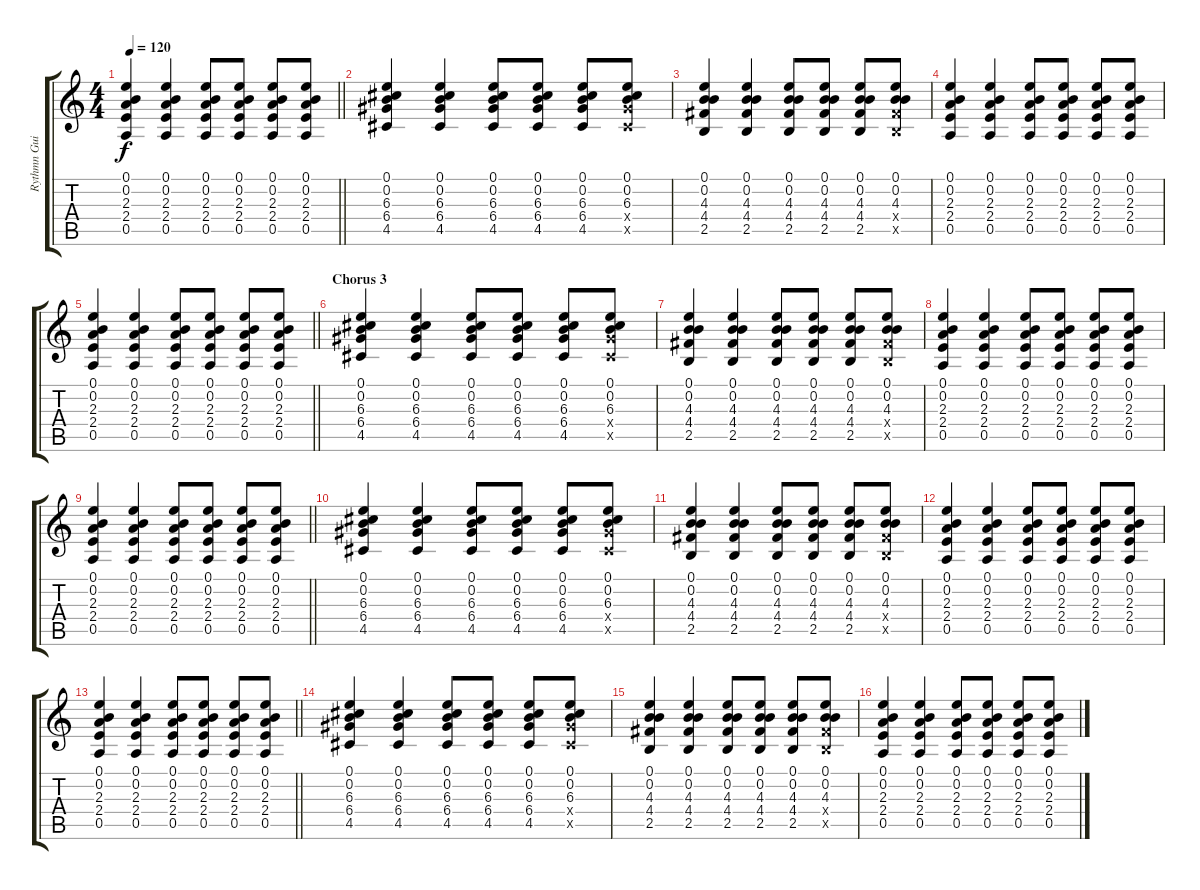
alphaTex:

\track ("Rythmn Guitar" "Rythmn Gui") {instrument acousticguitarsteel}
\staff {score tabs}
\tuning (E4 B3 G3 D3 A2 E2) {hide}
\ts (4 4)
\tempo 120
\clef g2
\barLineRight lightlight
\ks c
(0.1 0.2 2.3 2.4 0.5).4{dy f} (0.1 0.2 2.3 2.4 0.5).4 (0.1 0.2 2.3 2.4 0.5).8 (0.1 0.2 2.3 2.4 0.5).8 (0.1 0.2 2.3 2.4 0.5).8 (0.1 0.2 2.3 2.4 0.5).8 |
(0.1 0.2 6.3 6.4 4.5).4 (0.1 0.2 6.3 6.4 4.5).4 (0.1 0.2 6.3 6.4 4.5).8 (0.1 0.2 6.3 6.4 4.5).8 (0.1 0.2 6.3 6.4 4.5).8 (0.1 0.2 6.3 6.4{x} 4.5{x}).8 |
(0.1 0.2 4.3 4.4 2.5).4 (0.1 0.2 4.3 4.4 2.5).4 (0.1 0.2 4.3 4.4 2.5).8 (0.1 0.2 4.3 4.4 2.5).8 (0.1 0.2 4.3 4.4 2.5).8 (0.1 0.2 4.3 4.4{x} 2.5{x}).8 |
(0.1 0.2 2.3 2.4 0.5).4 (0.1 0.2 2.3 2.4 0.5).4 (0.1 0.2 2.3 2.4 0.5).8 (0.1 0.2 2.3 2.4 0.5).8 (0.1 0.2 2.3 2.4 0.5).8 (0.1 0.2 2.3 2.4 0.5).8 |
\barLineRight lightlight
(0.1 0.2 2.3 2.4 0.5).4 (0.1 0.2 2.3 2.4 0.5).4 (0.1 0.2 2.3 2.4 0.5).8 (0.1 0.2 2.3 2.4 0.5).8 (0.1 0.2 2.3 2.4 0.5).8 (0.1 0.2 2.3 2.4 0.5).8 |
\section ("" "Chorus 3")
(0.1 0.2 6.3 6.4 4.5).4 (0.1 0.2 6.3 6.4 4.5).4 (0.1 0.2 6.3 6.4 4.5).8 (0.1 0.2 6.3 6.4 4.5).8 (0.1 0.2 6.3 6.4 4.5).8 (0.1 0.2 6.3 6.4{x} 4.5{x}).8 |
(0.1 0.2 4.3 4.4 2.5).4 (0.1 0.2 4.3 4.4 2.5).4 (0.1 0.2 4.3 4.4 2.5).8 (0.1 0.2 4.3 4.4 2.5).8 (0.1 0.2 4.3 4.4 2.5).8 (0.1 0.2 4.3 4.4{x} 2.5{x}).8 |
(0.1 0.2 2.3 2.4 0.5).4 (0.1 0.2 2.3 2.4 0.5).4 (0.1 0.2 2.3 2.4 0.5).8 (0.1 0.2 2.3 2.4 0.5).8 (0.1 0.2 2.3 2.4 0.5).8 (0.1 0.2 2.3 2.4 0.5).8 |
\barLineRight lightlight
(0.1 0.2 2.3 2.4 0.5).4 (0.1 0.2 2.3 2.4 0.5).4 (0.1 0.2 2.3 2.4 0.5).8 (0.1 0.2 2.3 2.4 0.5).8 (0.1 0.2 2.3 2.4 0.5).8 (0.1 0.2 2.3 2.4 0.5).8 |
(0.1 0.2 6.3 6.4 4.5).4 (0.1 0.2 6.3 6.4 4.5).4 (0.1 0.2 6.3 6.4 4.5).8 (0.1 0.2 6.3 6.4 4.5).8 (0.1 0.2 6.3 6.4 4.5).8 (0.1 0.2 6.3 6.4{x} 4.5{x}).8 |
(0.1 0.2 4.3 4.4 2.5).4 (0.1 0.2 4.3 4.4 2.5).4 (0.1 0.2 4.3 4.4 2.5).8 (0.1 0.2 4.3 4.4 2.5).8 (0.1 0.2 4.3 4.4 2.5).8 (0.1 0.2 4.3 4.4{x} 2.5{x}).8 |
(0.1 0.2 2.3 2.4 0.5).4 (0.1 0.2 2.3 2.4 0.5).4 (0.1 0.2 2.3 2.4 0.5).8 (0.1 0.2 2.3 2.4 0.5).8 (0.1 0.2 2.3 2.4 0.5).8 (0.1 0.2 2.3 2.4 0.5).8 |
\barLineRight lightlight
(0.1 0.2 2.3 2.4 0.5).4 (0.1 0.2 2.3 2.4 0.5).4 (0.1 0.2 2.3 2.4 0.5).8 (0.1 0.2 2.3 2.4 0.5).8 (0.1 0.2 2.3 2.4 0.5).8 (0.1 0.2 2.3 2.4 0.5).8 |
(0.1 0.2 6.3 6.4 4.5).4 (0.1 0.2 6.3 6.4 4.5).4 (0.1 0.2 6.3 6.4 4.5).8 (0.1 0.2 6.3 6.4 4.5).8 (0.1 0.2 6.3 6.4 4.5).8 (0.1 0.2 6.3 6.4{x} 4.5{x}).8 |
(0.1 0.2 4.3 4.4 2.5).4 (0.1 0.2 4.3 4.4 2.5).4 (0.1 0.2 4.3 4.4 2.5).8 (0.1 0.2 4.3 4.4 2.5).8 (0.1 0.2 4.3 4.4 2.5).8 (0.1 0.2 4.3 4.4{x} 2.5{x}).8 |
(0.1 0.2 2.3 2.4 0.5).4 (0.1 0.2 2.3 2.4 0.5).4 (0.1 0.2 2.3 2.4 0.5).8 (0.1 0.2 2.3 2.4 0.5).8 (0.1 0.2 2.3 2.4 0.5).8 (0.1 0.2 2.3 2.4 0.5).8
